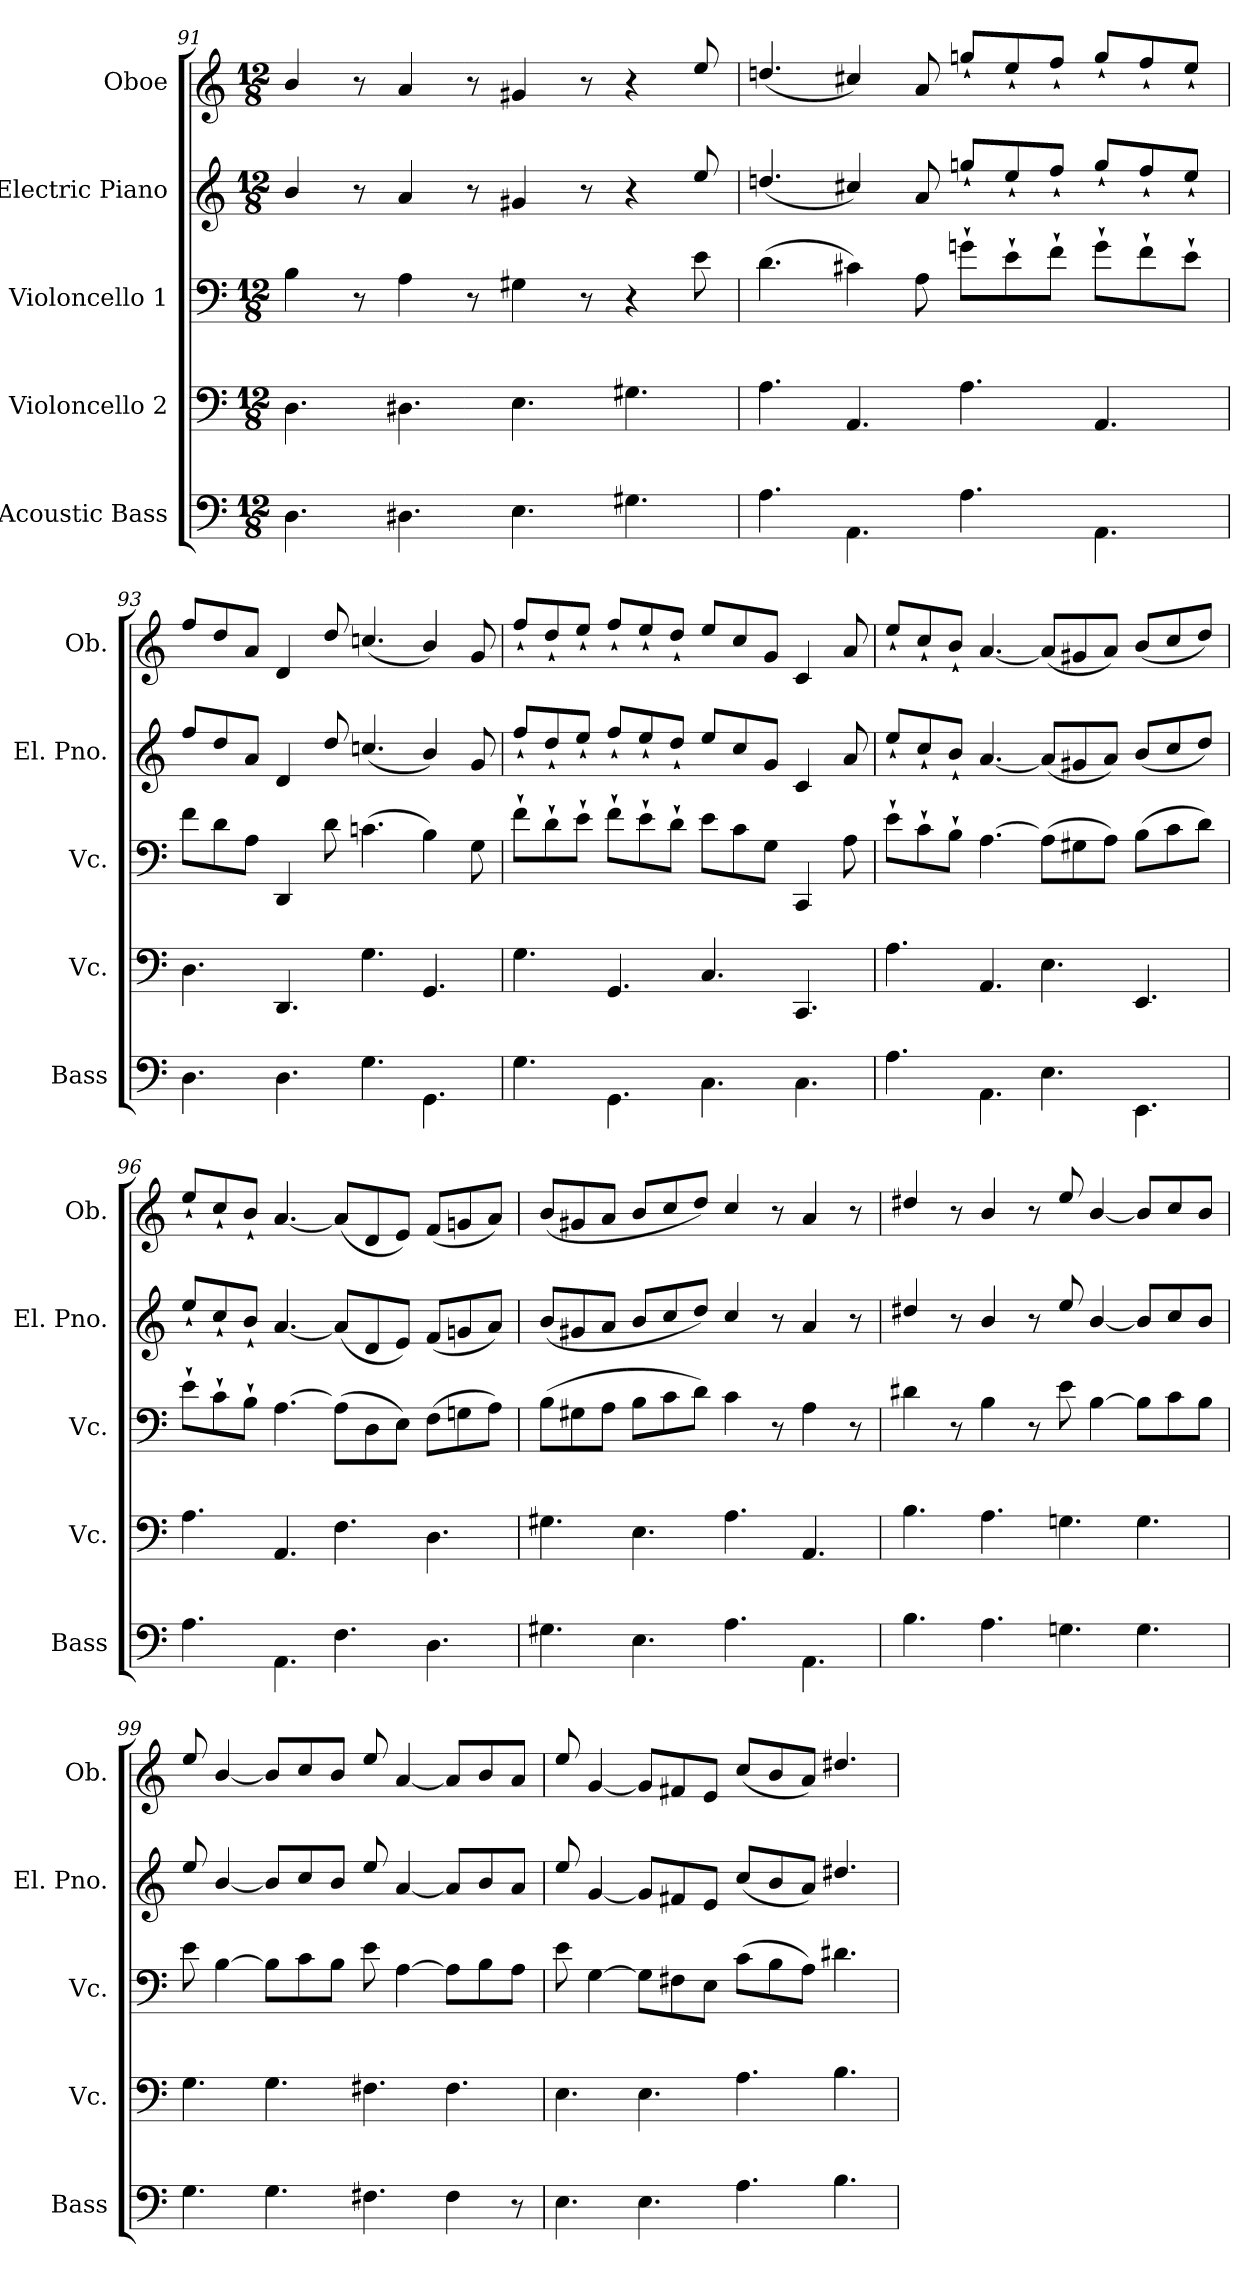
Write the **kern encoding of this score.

**kern	**kern	**kern	**kern	**kern
*part5	*part4	*part3	*part2	*part1
*staff5	*staff4	*staff3	*staff2	*staff1
*I"Acoustic Bass	*I"Violoncello 2	*I"Violoncello 1	*I"Electric Piano	*I"Oboe
*I'Bass	*I'Vc.	*I'Vc.	*I'El. Pno.	*I'Ob.
*clefF4	*clefF4	*clefF4	*clefG2	*clefG2
*ITrd7c12	*	*	*	*
*k[]	*k[]	*k[]	*k[]	*k[]
*M12/8	*M12/8	*M12/8	*M12/8	*M12/8
=91	=91	=91	=91	=91
4.DD\	4.D\	4B\	4b/	4b/
.	.	8r	8r	8r
4.DD#X\	4.D#X\	4A\	4a/	4a/
.	.	8r	8r	8r
4.EE\	4.E\	4G#X\	4g#X/	4g#X/
.	.	8r	8r	8r
4.GG#X\	4.G#X\	4r	4r	4r
.	.	8e\	8ee/	8ee/
=92	=92	=92	=92	=92
4.AA\	4.A\	(>4.d\	(<4.ddn/	(<4.ddn/
4.AAA\	4.AA/	4c#X\)	4cc#X/)	4cc#X/)
.	.	8A\	8a/	8a/
4.AA\	4.A\	8gn`\L	8ggn`/L	8ggn`/L
.	.	8e`\	8ee`/	8ee`/
.	.	8f`\J	8ff`/J	8ff`/J
4.AAA\	4.AA/	8g`\L	8gg`/L	8gg`/L
.	.	8f`\	8ff`/	8ff`/
.	.	8e`\J	8ee`/J	8ee`/J
!!LO:PB:g=z
=93	=93	=93	=93	=93
4.DD\	4.D\	8f\L	8ff/L	8ff/L
.	.	8d\	8dd/	8dd/
.	.	8A\J	8a/J	8a/J
4.DD\	4.DD/	4DD/	4d/	4d/
.	.	8d\	8dd/	8dd/
4.GG\	4.G\	(>4.cn\	(<4.ccn/	(<4.ccn/
4.GGG\	4.GG/	4B\)	4b/)	4b/)
.	.	8G\	8g/	8g/
=94	=94	=94	=94	=94
4.GG\	4.G\	8f`\L	8ff`/L	8ff`/L
.	.	8d`\	8dd`/	8dd`/
.	.	8e`\J	8ee`/J	8ee`/J
4.GGG\	4.GG/	8f`\L	8ff`/L	8ff`/L
.	.	8e`\	8ee`/	8ee`/
.	.	8d`\J	8dd`/J	8dd`/J
4.CC\	4.C/	8e\L	8ee/L	8ee/L
.	.	8c\	8cc/	8cc/
.	.	8G\J	8g/J	8g/J
4.CC\	4.CC/	4CC/	4c/	4c/
.	.	8A\	8a/	8a/
=95	=95	=95	=95	=95
4.AA\	4.A\	8e`\L	8ee`/L	8ee`/L
.	.	8c`\	8cc`/	8cc`/
.	.	8B`\J	8b`/J	8b`/J
4.AAA\	4.AA/	[4.A\	[4.a/	[4.a/
4.EE\	4.E\	(>8A\L]	(<8a/L]	(<8a/L]
.	.	8G#X\	8g#X/	8g#X/
.	.	8A\J)	8a/J)	8a/J)
4.EEE\	4.EE/	(>8B\L	(<8b/L	(<8b/L
.	.	8c\	8cc/	8cc/
.	.	8d\J)	8dd/J)	8dd/J)
!!LO:LB:g=z
=96	=96	=96	=96	=96
4.AA\	4.A\	8e`\L	8ee`/L	8ee`/L
.	.	8c`\	8cc`/	8cc`/
.	.	8B`\J	8b`/J	8b`/J
4.AAA\	4.AA/	[4.A\	[4.a/	[4.a/
4.FF\	4.F\	(>8A\L]	(<8a/L]	(<8a/L]
.	.	8D\	8d/	8d/
.	.	8E\J)	8e/J)	8e/J)
4.DD\	4.D\	(>8F\L	(<8f/L	(<8f/L
.	.	8Gn\	8gn/	8gn/
.	.	8A\J)	8a/J)	8a/J)
=97	=97	=97	=97	=97
4.GG#X\	4.G#X\	(>8B\L	(<8b/L	(<8b/L
.	.	8G#X\	8g#X/	8g#X/
.	.	8A\J	8a/J	8a/J
4.EE\	4.E\	8B\L	8b/L	8b/L
.	.	8c\	8cc/	8cc/
.	.	8d\J)	8dd/J)	8dd/J)
4.AA\	4.A\	4c\	4cc/	4cc/
.	.	8r	8r	8r
4.AAA\	4.AA/	4A\	4a/	4a/
.	.	8r	8r	8r
=98	=98	=98	=98	=98
4.BB\	4.B\	4d#X\	4dd#X/	4dd#X/
.	.	8r	8r	8r
4.AA\	4.A\	4B\	4b/	4b/
.	.	8r	8r	8r
4.GGn\	4.Gn\	8e\	8ee/	8ee/
.	.	[4B\	[4b/	[4b/
4.GG\	4.G\	8B\L]	8b/L]	8b/L]
.	.	8c\	8cc/	8cc/
.	.	8B\J	8b/J	8b/J
!!LO:PB:g=z
=99	=99	=99	=99	=99
4.GG\	4.G\	8e\	8ee/	8ee/
.	.	[4B\	[4b/	[4b/
4.GG\	4.G\	8B\L]	8b/L]	8b/L]
.	.	8c\	8cc/	8cc/
.	.	8B\J	8b/J	8b/J
4.FF#X\	4.F#X\	8e\	8ee/	8ee/
.	.	[4A\	[4a/	[4a/
4FF#\	4.F#\	8A\L]	8a/L]	8a/L]
.	.	8B\	8b/	8b/
8r	.	8A\J	8a/J	8a/J
=100	=100	=100	=100	=100
4.EE\	4.E\	8e\	8ee/	8ee/
.	.	[4G\	[4g/	[4g/
4.EE\	4.E\	8G\L]	8g/L]	8g/L]
.	.	8F#X\	8f#X/	8f#X/
.	.	8E\J	8e/J	8e/J
4.AA\	4.A\	(>8c\L	(<8cc/L	(<8cc/L
.	.	8B\	8b/	8b/
.	.	8A\J)	8a/J)	8a/J)
4.BB\	4.B\	4.d#X\	4.dd#X/	4.dd#X/
=	=	=	=	=
*-	*-	*-	*-	*-
